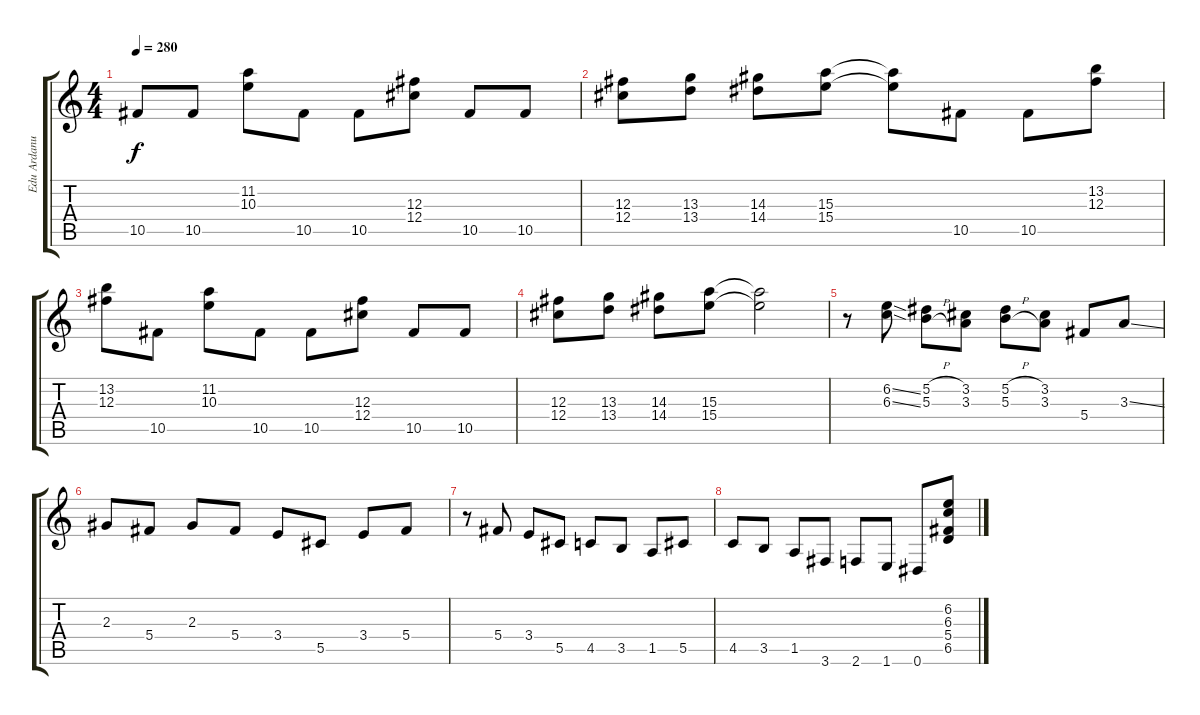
\track ("Edu Ardanuy" "Edu Ardanu") {instrument overdrivenguitar}
\staff {score tabs}
\tuning (Eb4 Bb3 Gb3 Db3 Ab2 Eb2) {hide}
\ts (4 4)
\tempo 280
\clef g2
\ks c
10.5.8{dy f} 10.5.8 (11.2 10.3).8 10.5.8 10.5.8 (12.3 12.4).8 10.5.8 10.5.8 |
(12.3 12.4).8 (13.3 13.4).8 (14.3 14.4).8 (15.3 15.4).8 (15.3{t} 15.4{t}).8 10.5.8 10.5.8 (13.2 12.3).8 |
(13.2 12.3).8 10.5.8 (11.2 10.3).8 10.5.8 10.5.8 (12.3 12.4).8 10.5.8 10.5.8 |
(12.3 12.4).8 (13.3 13.4).8 (14.3 14.4).8 (15.3 15.4).8 (15.3{t} 15.4{t}).2 |
r.8 (6.2{ss} 6.3{ss}).8 (5.2{h} 5.3{h}).8 (3.2 3.3).8 (5.2{h} 5.3{h}).8 (3.2 3.3).8 5.4.8 3.3{ss}.8 |
2.3.8 5.4.8 2.3.8 5.4.8 3.4.8 5.5.8 3.4.8 5.4.8 |
r.8 5.4.8 3.4.8 5.5.8 4.5.8 3.5.8 1.5.8 5.5.8 |
4.5.8 3.5.8 1.5.8 3.6.8 2.6.8 1.6.8 0.6.8 (6.2 6.3 5.4 6.5).8
